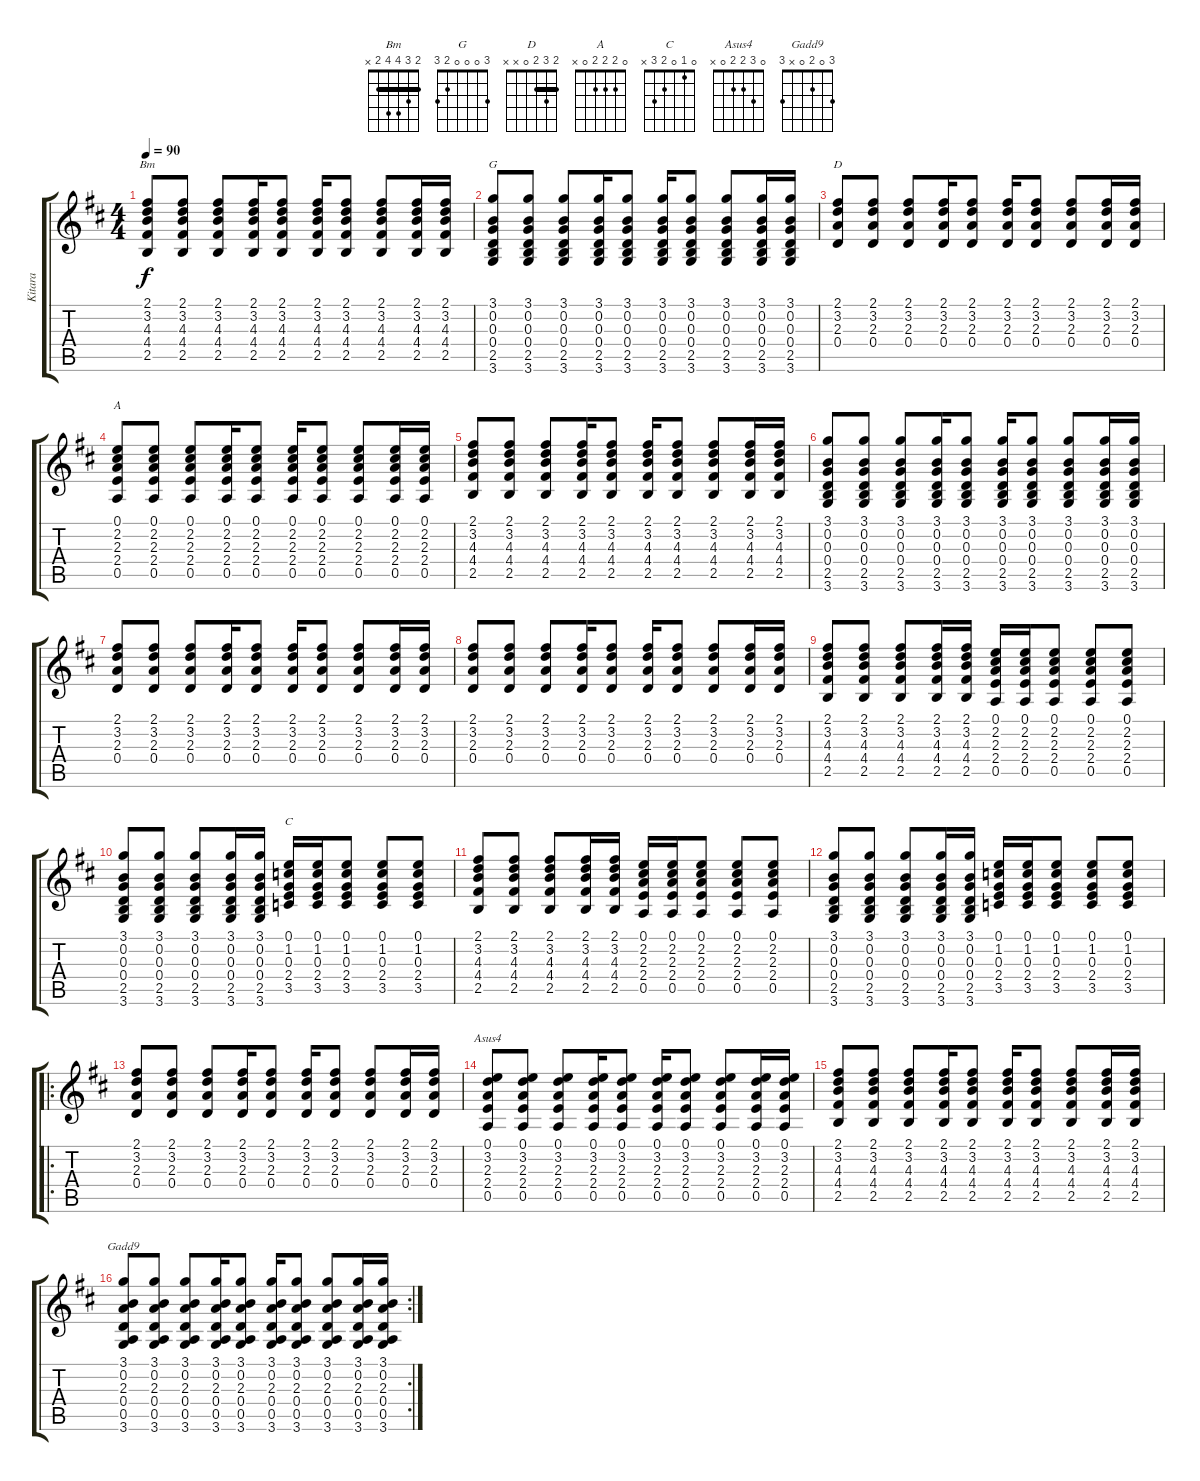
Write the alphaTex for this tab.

\track ("Kitara" "Kitara") {instrument acousticguitarsteel}
\staff {score tabs}
\tuning (E4 B3 G3 D3 A2 E2) {hide}
\chord ("Bm" 2 3 4 4 2 x) {barre 2}
\chord ("G" 3 0 0 0 2 3)
\chord ("D" 2 3 2 0 x x) {barre 2}
\chord ("A" 0 2 2 2 0 x)
\chord ("C" 0 1 0 2 3 x)
\chord ("Asus4" 0 3 2 2 0 x)
\chord ("Gadd9" 3 0 2 0 x 3)
\ts (4 4)
\tempo 90
\clef g2
\ks d
(2.1 3.2 4.3 4.4 2.5).8{ch "Bm" dy f} (2.1 3.2 4.3 4.4 2.5).8 (2.1 3.2 4.3 4.4 2.5).8 (2.1 3.2 4.3 4.4 2.5).16 (2.1 3.2 4.3 4.4 2.5).8 (2.1 3.2 4.3 4.4 2.5).16 (2.1 3.2 4.3 4.4 2.5).8 (2.1 3.2 4.3 4.4 2.5).8 (2.1 3.2 4.3 4.4 2.5).16 (2.1 3.2 4.3 4.4 2.5).16 |
(3.1 0.2 0.3 0.4 2.5 3.6).8{ch "G"} (3.1 0.2 0.3 0.4 2.5 3.6).8 (3.1 0.2 0.3 0.4 2.5 3.6).8 (3.1 0.2 0.3 0.4 2.5 3.6).16 (3.1 0.2 0.3 0.4 2.5 3.6).8 (3.1 0.2 0.3 0.4 2.5 3.6).16 (3.1 0.2 0.3 0.4 2.5 3.6).8 (3.1 0.2 0.3 0.4 2.5 3.6).8 (3.1 0.2 0.3 0.4 2.5 3.6).16 (3.1 0.2 0.3 0.4 2.5 3.6).16 |
(2.1 3.2 2.3 0.4).8{ch "D"} (2.1 3.2 2.3 0.4).8 (2.1 3.2 2.3 0.4).8 (2.1 3.2 2.3 0.4).16 (2.1 3.2 2.3 0.4).8 (2.1 3.2 2.3 0.4).16 (2.1 3.2 2.3 0.4).8 (2.1 3.2 2.3 0.4).8 (2.1 3.2 2.3 0.4).16 (2.1 3.2 2.3 0.4).16 |
(0.1 2.2 2.3 2.4 0.5).8{ch "A"} (0.1 2.2 2.3 2.4 0.5).8 (0.1 2.2 2.3 2.4 0.5).8 (0.1 2.2 2.3 2.4 0.5).16 (0.1 2.2 2.3 2.4 0.5).8 (0.1 2.2 2.3 2.4 0.5).16 (0.1 2.2 2.3 2.4 0.5).8 (0.1 2.2 2.3 2.4 0.5).8 (0.1 2.2 2.3 2.4 0.5).16 (0.1 2.2 2.3 2.4 0.5).16 |
(2.1 3.2 4.3 4.4 2.5).8 (2.1 3.2 4.3 4.4 2.5).8 (2.1 3.2 4.3 4.4 2.5).8 (2.1 3.2 4.3 4.4 2.5).16 (2.1 3.2 4.3 4.4 2.5).8 (2.1 3.2 4.3 4.4 2.5).16 (2.1 3.2 4.3 4.4 2.5).8 (2.1 3.2 4.3 4.4 2.5).8 (2.1 3.2 4.3 4.4 2.5).16 (2.1 3.2 4.3 4.4 2.5).16 |
(3.1 0.2 0.3 0.4 2.5 3.6).8 (3.1 0.2 0.3 0.4 2.5 3.6).8 (3.1 0.2 0.3 0.4 2.5 3.6).8 (3.1 0.2 0.3 0.4 2.5 3.6).16 (3.1 0.2 0.3 0.4 2.5 3.6).8 (3.1 0.2 0.3 0.4 2.5 3.6).16 (3.1 0.2 0.3 0.4 2.5 3.6).8 (3.1 0.2 0.3 0.4 2.5 3.6).8 (3.1 0.2 0.3 0.4 2.5 3.6).16 (3.1 0.2 0.3 0.4 2.5 3.6).16 |
(2.1 3.2 2.3 0.4).8 (2.1 3.2 2.3 0.4).8 (2.1 3.2 2.3 0.4).8 (2.1 3.2 2.3 0.4).16 (2.1 3.2 2.3 0.4).8 (2.1 3.2 2.3 0.4).16 (2.1 3.2 2.3 0.4).8 (2.1 3.2 2.3 0.4).8 (2.1 3.2 2.3 0.4).16 (2.1 3.2 2.3 0.4).16 |
(2.1 3.2 2.3 0.4).8 (2.1 3.2 2.3 0.4).8 (2.1 3.2 2.3 0.4).8 (2.1 3.2 2.3 0.4).16 (2.1 3.2 2.3 0.4).8 (2.1 3.2 2.3 0.4).16 (2.1 3.2 2.3 0.4).8 (2.1 3.2 2.3 0.4).8 (2.1 3.2 2.3 0.4).16 (2.1 3.2 2.3 0.4).16 |
(2.1 3.2 4.3 4.4 2.5).8 (2.1 3.2 4.3 4.4 2.5).8 (2.1 3.2 4.3 4.4 2.5).8 (2.1 3.2 4.3 4.4 2.5).16 (2.1 3.2 4.3 4.4 2.5).16 (0.1 2.2 2.3 2.4 0.5).16 (0.1 2.2 2.3 2.4 0.5).16 (0.1 2.2 2.3 2.4 0.5).8 (0.1 2.2 2.3 2.4 0.5).8 (0.1 2.2 2.3 2.4 0.5).8 |
(3.1 0.2 0.3 0.4 2.5 3.6).8 (3.1 0.2 0.3 0.4 2.5 3.6).8 (3.1 0.2 0.3 0.4 2.5 3.6).8 (3.1 0.2 0.3 0.4 2.5 3.6).16 (3.1 0.2 0.3 0.4 2.5 3.6).16 (0.1 1.2 0.3 2.4 3.5).16{ch "C"} (0.1 1.2 0.3 2.4 3.5).16 (0.1 1.2 0.3 2.4 3.5).8 (0.1 1.2 0.3 2.4 3.5).8 (0.1 1.2 0.3 2.4 3.5).8 |
(2.1 3.2 4.3 4.4 2.5).8 (2.1 3.2 4.3 4.4 2.5).8 (2.1 3.2 4.3 4.4 2.5).8 (2.1 3.2 4.3 4.4 2.5).16 (2.1 3.2 4.3 4.4 2.5).16 (0.1 2.2 2.3 2.4 0.5).16 (0.1 2.2 2.3 2.4 0.5).16 (0.1 2.2 2.3 2.4 0.5).8 (0.1 2.2 2.3 2.4 0.5).8 (0.1 2.2 2.3 2.4 0.5).8 |
(3.1 0.2 0.3 0.4 2.5 3.6).8 (3.1 0.2 0.3 0.4 2.5 3.6).8 (3.1 0.2 0.3 0.4 2.5 3.6).8 (3.1 0.2 0.3 0.4 2.5 3.6).16 (3.1 0.2 0.3 0.4 2.5 3.6).16 (0.1 1.2 0.3 2.4 3.5).16 (0.1 1.2 0.3 2.4 3.5).16 (0.1 1.2 0.3 2.4 3.5).8 (0.1 1.2 0.3 2.4 3.5).8 (0.1 1.2 0.3 2.4 3.5).8 |
\ro
(2.1 3.2 2.3 0.4).8 (2.1 3.2 2.3 0.4).8 (2.1 3.2 2.3 0.4).8 (2.1 3.2 2.3 0.4).16 (2.1 3.2 2.3 0.4).8 (2.1 3.2 2.3 0.4).16 (2.1 3.2 2.3 0.4).8 (2.1 3.2 2.3 0.4).8 (2.1 3.2 2.3 0.4).16 (2.1 3.2 2.3 0.4).16 |
(0.1 3.2 2.3 2.4 0.5).8{ch "Asus4"} (0.1 3.2 2.3 2.4 0.5).8 (0.1 3.2 2.3 2.4 0.5).8 (0.1 3.2 2.3 2.4 0.5).16 (0.1 3.2 2.3 2.4 0.5).8 (0.1 3.2 2.3 2.4 0.5).16 (0.1 3.2 2.3 2.4 0.5).8 (0.1 3.2 2.3 2.4 0.5).8 (0.1 3.2 2.3 2.4 0.5).16 (0.1 3.2 2.3 2.4 0.5).16 |
(2.1 3.2 4.3 4.4 2.5).8 (2.1 3.2 4.3 4.4 2.5).8 (2.1 3.2 4.3 4.4 2.5).8 (2.1 3.2 4.3 4.4 2.5).16 (2.1 3.2 4.3 4.4 2.5).8 (2.1 3.2 4.3 4.4 2.5).16 (2.1 3.2 4.3 4.4 2.5).8 (2.1 3.2 4.3 4.4 2.5).8 (2.1 3.2 4.3 4.4 2.5).16 (2.1 3.2 4.3 4.4 2.5).16 |
\rc 2
(3.1 0.2 2.3 0.4 0.5 3.6).8{ch "Gadd9"} (3.1 0.2 2.3 0.4 0.5 3.6).8 (3.1 0.2 2.3 0.4 0.5 3.6).8 (3.1 0.2 2.3 0.4 0.5 3.6).16 (3.1 0.2 2.3 0.4 0.5 3.6).8 (3.1 0.2 2.3 0.4 0.5 3.6).16 (3.1 0.2 2.3 0.4 0.5 3.6).8 (3.1 0.2 2.3 0.4 0.5 3.6).8 (3.1 0.2 2.3 0.4 0.5 3.6).16 (3.1 0.2 2.3 0.4 0.5 3.6).16
